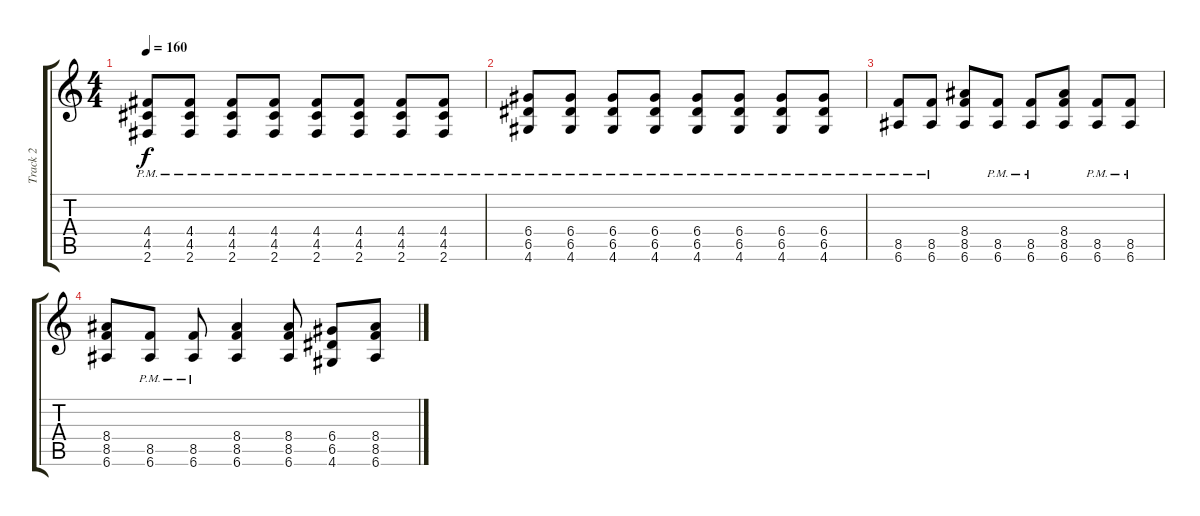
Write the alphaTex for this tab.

\track ("Track 2" "Track 2") {instrument distortionguitar}
\staff {score tabs}
\tuning (E4 B3 G3 D3 A2 E2) {hide}
\ts (4 4)
\tempo 160
\clef g2
\ks c
(4.4{pm} 4.5{pm} 2.6{pm}).8{dy f} (4.4{pm} 4.5{pm} 2.6{pm}).8 (4.4{pm} 4.5{pm} 2.6{pm}).8 (4.4{pm} 4.5{pm} 2.6{pm}).8 (4.4{pm} 4.5{pm} 2.6{pm}).8 (4.4{pm} 4.5{pm} 2.6{pm}).8 (4.4{pm} 4.5{pm} 2.6{pm}).8 (4.4{pm} 4.5{pm} 2.6{pm}).8 |
(6.4{pm} 6.5{pm} 4.6{pm}).8 (6.4{pm} 6.5{pm} 4.6{pm}).8 (6.4{pm} 6.5{pm} 4.6{pm}).8 (6.4{pm} 6.5{pm} 4.6{pm}).8 (6.4{pm} 6.5{pm} 4.6{pm}).8 (6.4{pm} 6.5{pm} 4.6{pm}).8 (6.4{pm} 6.5{pm} 4.6{pm}).8 (6.4{pm} 6.5{pm} 4.6{pm}).8 |
(8.5{pm} 6.6{pm}).8 (8.5{pm} 6.6{pm}).8 (8.4 8.5 6.6).8 (8.5{pm} 6.6{pm}).8 (8.5{pm} 6.6{pm}).8 (8.4 8.5 6.6).8 (8.5{pm} 6.6{pm}).8 (8.5{pm} 6.6{pm}).8 |
(8.4 8.5 6.6).8 (8.5{pm} 6.6{pm}).8 (8.5{pm} 6.6{pm}).8 (8.4 8.5 6.6).4 (8.4 8.5 6.6).8 (6.4 6.5 4.6).8 (8.4 8.5 6.6).8
